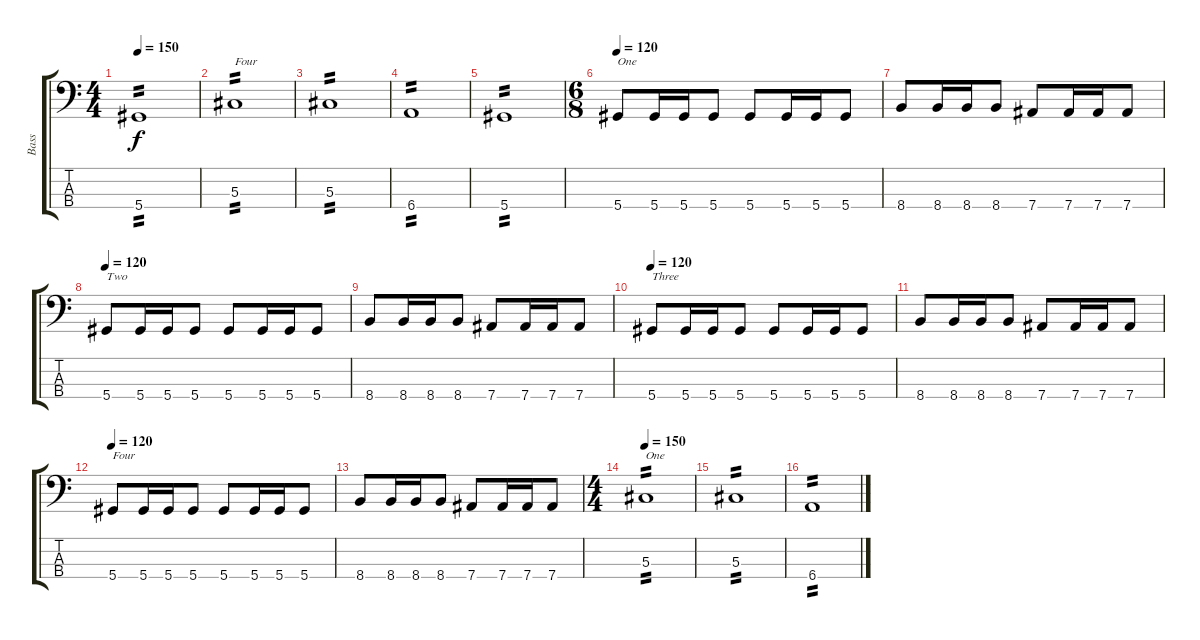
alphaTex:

\track ("Bass" "Bass") {instrument electricbasspick}
\staff {score tabs}
\tuning (Gb2 Db2 Ab1 Eb1) {hide}
\ts (4 4)
\tempo 150
\clef f4
\ks c
5.4.1{tp 2 dy f} |
5.3.1{txt "Four" tp 2} |
5.3.1{tp 2} |
6.4.1{tp 2} |
5.4.1{tp 2} |
\ts (6 8)
\tempo 120
5.4.8{txt "One"} 5.4.16 5.4.16 5.4.8 5.4.8 5.4.16 5.4.16 5.4.8 |
8.4.8 8.4.16 8.4.16 8.4.8 7.4.8 7.4.16 7.4.16 7.4.8 |
\tempo 120
5.4.8{txt "Two"} 5.4.16 5.4.16 5.4.8 5.4.8 5.4.16 5.4.16 5.4.8 |
8.4.8 8.4.16 8.4.16 8.4.8 7.4.8 7.4.16 7.4.16 7.4.8 |
\tempo 120
5.4.8{txt "Three"} 5.4.16 5.4.16 5.4.8 5.4.8 5.4.16 5.4.16 5.4.8 |
8.4.8 8.4.16 8.4.16 8.4.8 7.4.8 7.4.16 7.4.16 7.4.8 |
\tempo 120
5.4.8{txt "Four"} 5.4.16 5.4.16 5.4.8 5.4.8 5.4.16 5.4.16 5.4.8 |
8.4.8 8.4.16 8.4.16 8.4.8 7.4.8 7.4.16 7.4.16 7.4.8 |
\ts (4 4)
\tempo 150
5.3.1{txt "One" tp 2} |
5.3.1{tp 2} |
6.4.1{tp 2}
